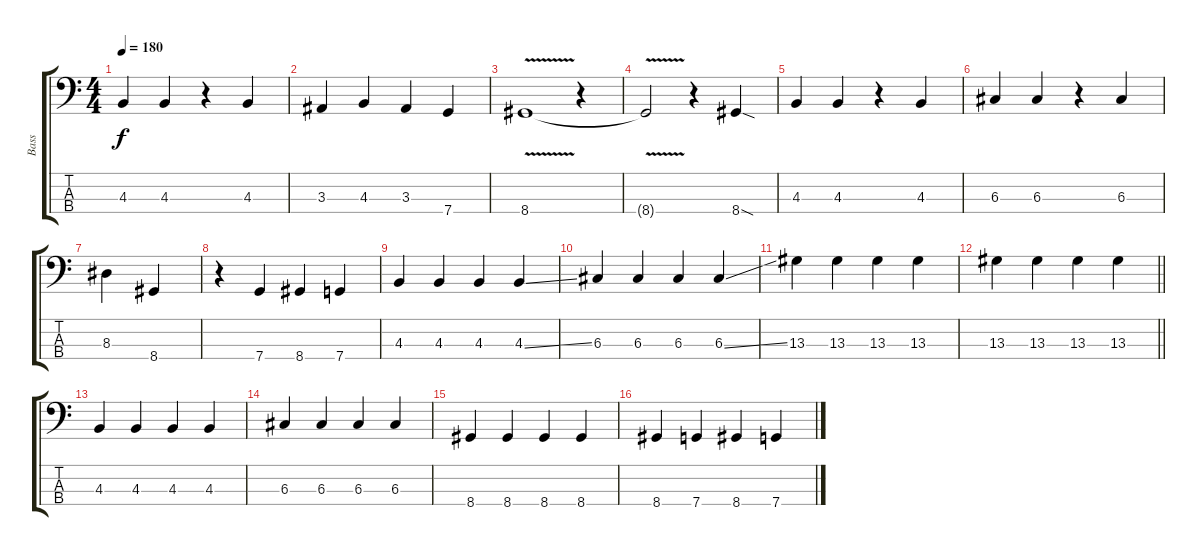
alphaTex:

\track ("Bass" "Bass") {instrument electricbasspick}
\staff {score tabs}
\tuning (F2 C2 G1 C1) {hide}
\ts (4 4)
\tempo 180
\clef f4
\ks c
4.3.4{dy f} 4.3.4 r.4 4.3.4 |
3.3.4 4.3.4 3.3.4 7.4.4 |
8.4{v}.1 r.4 |
8.4{t}.2 r.4 8.4{sod}.4 |
4.3.4 4.3.4 r.4 4.3.4 |
6.3.4 6.3.4 r.4 6.3.4 |
8.3.4 8.4.4 |
r.4 7.4.4 8.4.4 7.4.4 |
4.3.4 4.3.4 4.3.4 4.3{ss}.4 |
6.3.4 6.3.4 6.3.4 6.3{ss}.4 |
13.3.4 13.3.4 13.3.4 13.3.4 |
\barLineRight lightlight
13.3.4 13.3.4 13.3.4 13.3.4 |
4.3.4 4.3.4 4.3.4 4.3.4 |
6.3.4 6.3.4 6.3.4 6.3.4 |
8.4.4 8.4.4 8.4.4 8.4.4 |
8.4.4 7.4.4 8.4.4 7.4.4
